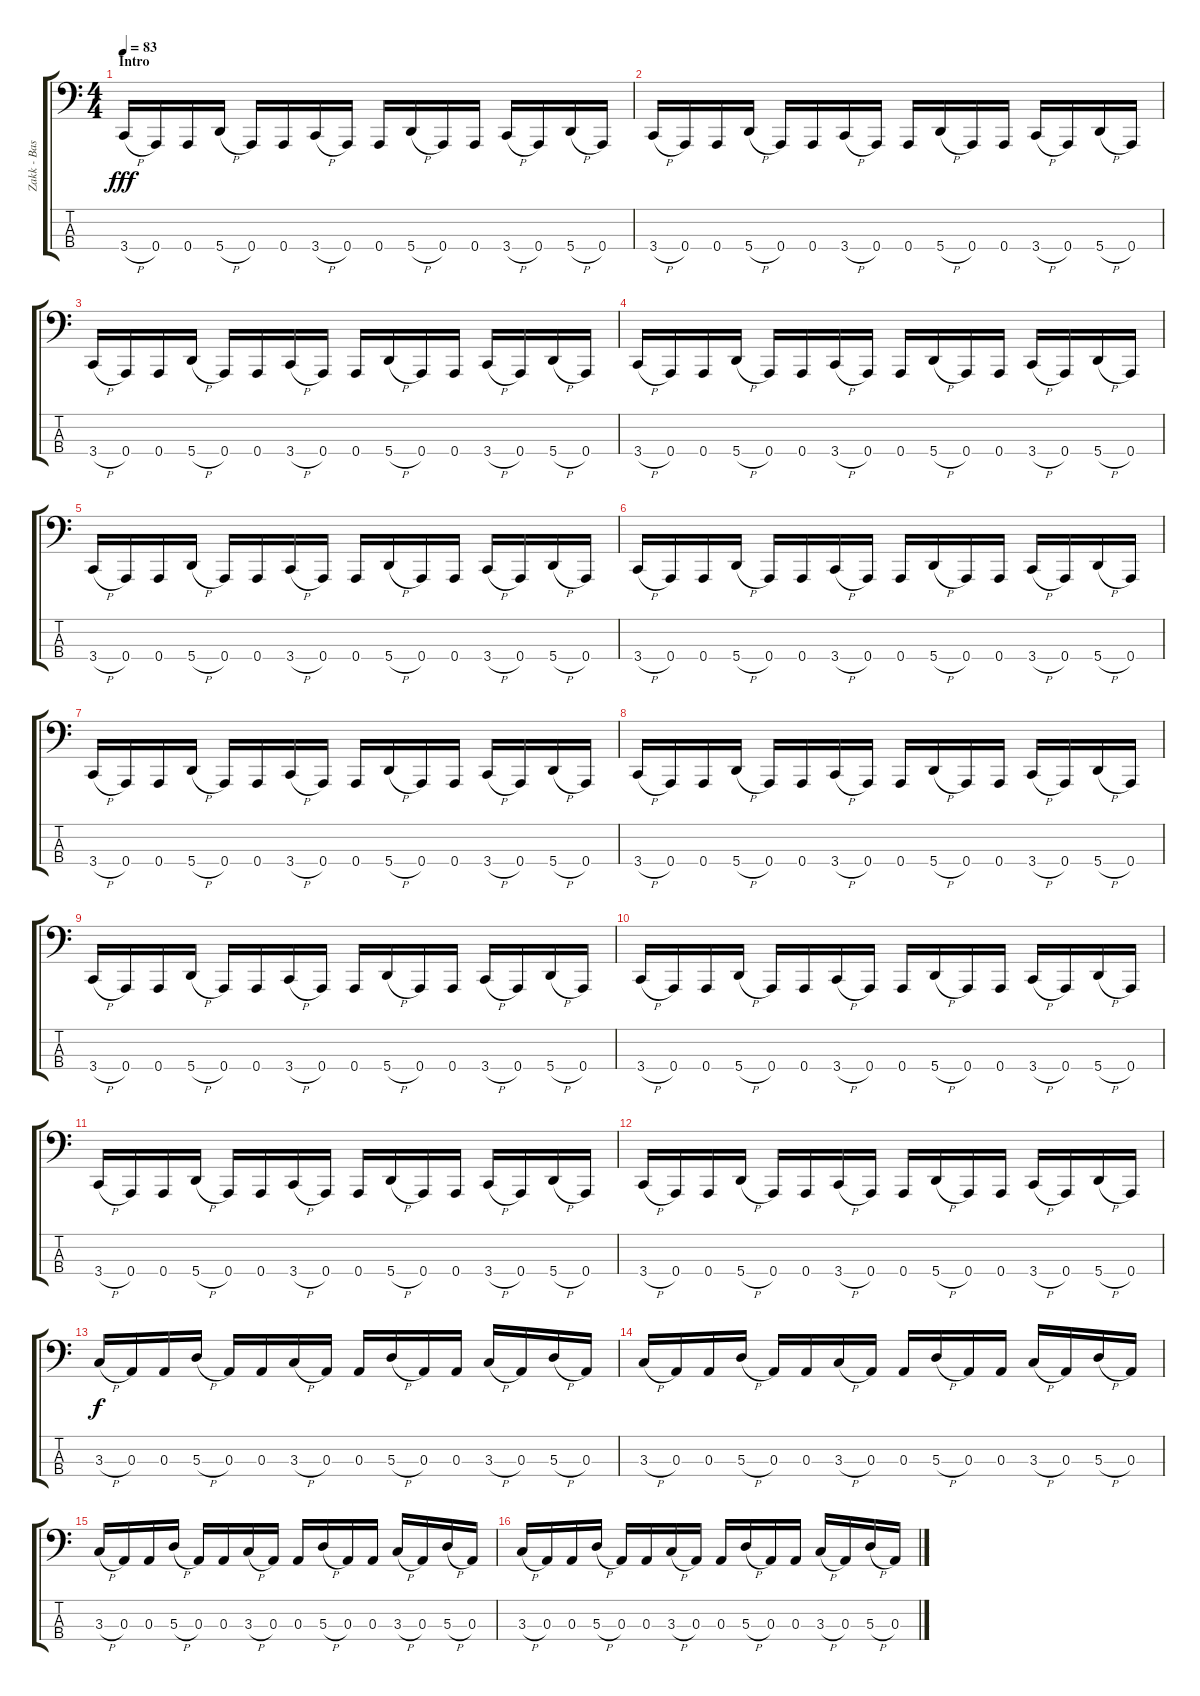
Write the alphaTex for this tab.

\track ("Zakk - Bass" "Zakk - Bas") {instrument fretlessbass}
\staff {score tabs}
\tuning (G2 D2 A1 A0) {hide}
\ts (4 4)
\section ("" "Intro ")
\tempo 83
\clef f4
\ks c
3.4{h}.16{dy fff instrument fretlessbass} 0.4.16 0.4.16 5.4{h}.16 0.4.16 0.4.16 3.4{h}.16 0.4.16 0.4.16 5.4{h}.16 0.4.16 0.4.16 3.4{h}.16 0.4.16 5.4{h}.16 0.4.16 |
3.4{h}.16 0.4.16 0.4.16 5.4{h}.16 0.4.16 0.4.16 3.4{h}.16 0.4.16 0.4.16 5.4{h}.16 0.4.16 0.4.16 3.4{h}.16 0.4.16 5.4{h}.16 0.4.16 |
3.4{h}.16 0.4.16 0.4.16 5.4{h}.16 0.4.16 0.4.16 3.4{h}.16 0.4.16 0.4.16 5.4{h}.16 0.4.16 0.4.16 3.4{h}.16 0.4.16 5.4{h}.16 0.4.16 |
3.4{h}.16 0.4.16 0.4.16 5.4{h}.16 0.4.16 0.4.16 3.4{h}.16 0.4.16 0.4.16 5.4{h}.16 0.4.16 0.4.16 3.4{h}.16 0.4.16 5.4{h}.16 0.4.16 |
3.4{h}.16 0.4.16 0.4.16 5.4{h}.16 0.4.16 0.4.16 3.4{h}.16 0.4.16 0.4.16 5.4{h}.16 0.4.16 0.4.16 3.4{h}.16 0.4.16 5.4{h}.16 0.4.16 |
3.4{h}.16 0.4.16 0.4.16 5.4{h}.16 0.4.16 0.4.16 3.4{h}.16 0.4.16 0.4.16 5.4{h}.16 0.4.16 0.4.16 3.4{h}.16 0.4.16 5.4{h}.16 0.4.16 |
3.4{h}.16 0.4.16 0.4.16 5.4{h}.16 0.4.16 0.4.16 3.4{h}.16 0.4.16 0.4.16 5.4{h}.16 0.4.16 0.4.16 3.4{h}.16 0.4.16 5.4{h}.16 0.4.16 |
3.4{h}.16 0.4.16 0.4.16 5.4{h}.16 0.4.16 0.4.16 3.4{h}.16 0.4.16 0.4.16 5.4{h}.16 0.4.16 0.4.16 3.4{h}.16 0.4.16 5.4{h}.16 0.4.16 |
3.4{h}.16 0.4.16 0.4.16 5.4{h}.16 0.4.16 0.4.16 3.4{h}.16 0.4.16 0.4.16 5.4{h}.16 0.4.16 0.4.16 3.4{h}.16 0.4.16 5.4{h}.16 0.4.16 |
3.4{h}.16 0.4.16 0.4.16 5.4{h}.16 0.4.16 0.4.16 3.4{h}.16 0.4.16 0.4.16 5.4{h}.16 0.4.16 0.4.16 3.4{h}.16 0.4.16 5.4{h}.16 0.4.16 |
3.4{h}.16 0.4.16 0.4.16 5.4{h}.16 0.4.16 0.4.16 3.4{h}.16 0.4.16 0.4.16 5.4{h}.16 0.4.16 0.4.16 3.4{h}.16 0.4.16 5.4{h}.16 0.4.16 |
3.4{h}.16 0.4.16 0.4.16 5.4{h}.16 0.4.16 0.4.16 3.4{h}.16 0.4.16 0.4.16 5.4{h}.16 0.4.16 0.4.16 3.4{h}.16 0.4.16 5.4{h}.16 0.4.16 |
3.3{h}.16{dy f instrument electricbassfinger} 0.3.16 0.3.16 5.3{h}.16 0.3.16 0.3.16 3.3{h}.16 0.3.16 0.3.16 5.3{h}.16 0.3.16 0.3.16 3.3{h}.16 0.3.16 5.3{h}.16 0.3.16 |
3.3{h}.16 0.3.16 0.3.16 5.3{h}.16 0.3.16 0.3.16 3.3{h}.16 0.3.16 0.3.16 5.3{h}.16 0.3.16 0.3.16 3.3{h}.16 0.3.16 5.3{h}.16 0.3.16 |
3.3{h}.16{instrument electricbassfinger} 0.3.16 0.3.16 5.3{h}.16 0.3.16 0.3.16 3.3{h}.16 0.3.16 0.3.16 5.3{h}.16 0.3.16 0.3.16 3.3{h}.16 0.3.16 5.3{h}.16 0.3.16 |
3.3{h}.16{instrument electricbassfinger} 0.3.16 0.3.16 5.3{h}.16 0.3.16 0.3.16 3.3{h}.16 0.3.16 0.3.16 5.3{h}.16 0.3.16 0.3.16 3.3{h}.16 0.3.16 5.3{h}.16 0.3.16
